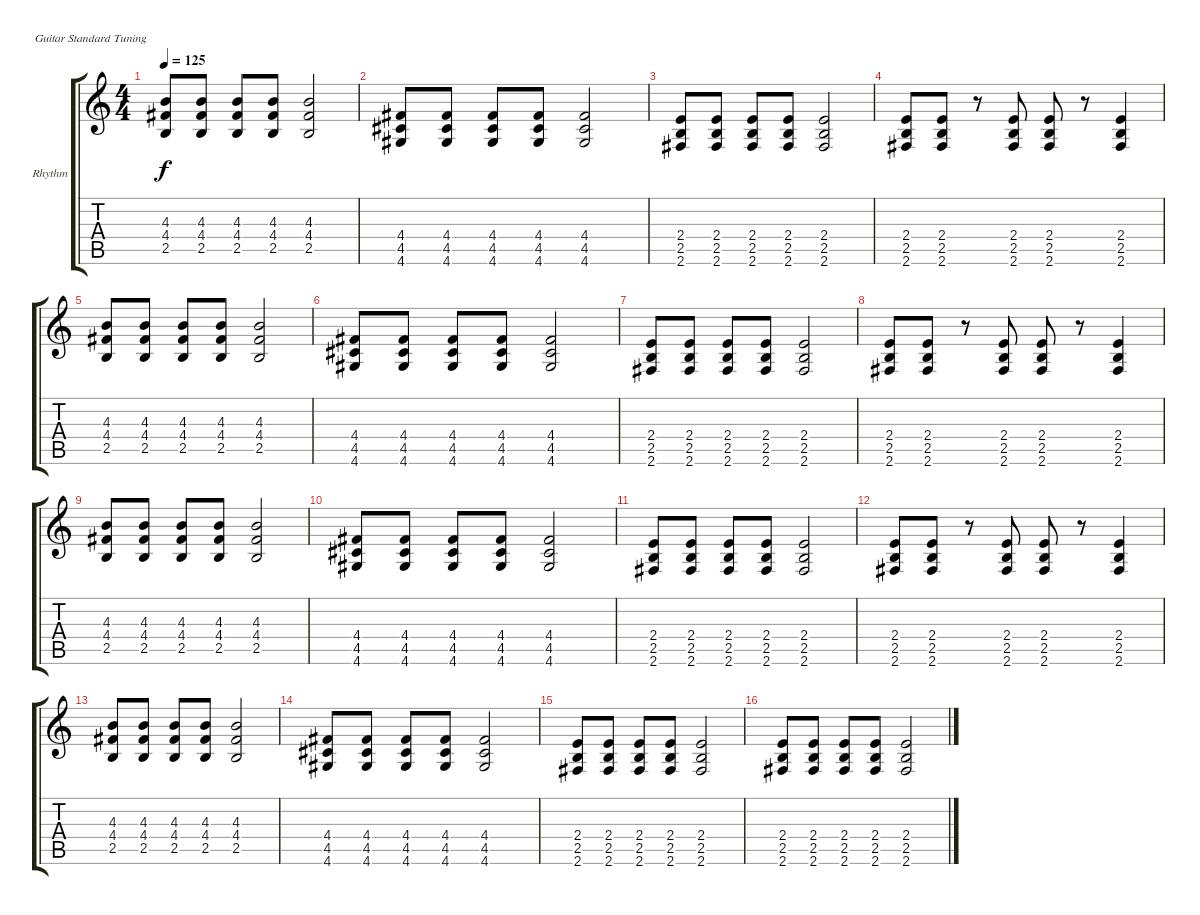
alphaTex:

\defaultSystemsLayout 4
\bracketExtendMode groupsimilarinstruments
\firstSystemTrackNameOrientation horizontal
\otherSystemsTrackNameOrientation horizontal
\track ("Rhythm Guitar" "Rhythm") {instrument electricguitarclean}
\staff {score tabs}
\tuning (E4 B3 G3 D3 A2 E2)
\ts (4 4)
\tempo 125
\clef g2
\ks c
(2.5 4.4 4.3).8{dy f} (2.5 4.4 4.3).8 (2.5 4.4 4.3).8 (2.5 4.4 4.3).8 (2.5 4.4 4.3).2 |
(4.4 4.5 4.6).8 (4.6 4.5 4.4).8 (4.4 4.5 4.6).8 (4.6 4.5 4.4).8 (4.4 4.5 4.6).2 |
(2.4 2.5 2.6).8 (2.6 2.5 2.4).8 (2.5 2.4 2.6).8 (2.6 2.5 2.4).8 (2.4 2.5 2.6).2 |
(2.6 2.5 2.4).8 (2.4 2.5 2.6).8 r.8 (2.6 2.5 2.4).8 (2.4 2.5 2.6).8 r.8 (2.6 2.5 2.4).4 |
(2.5 4.4 4.3).8 (2.5 4.4 4.3).8 (2.5 4.4 4.3).8 (2.5 4.4 4.3).8 (2.5 4.4 4.3).2 |
(4.4 4.5 4.6).8 (4.6 4.5 4.4).8 (4.4 4.5 4.6).8 (4.6 4.5 4.4).8 (4.4 4.5 4.6).2 |
(2.4 2.5 2.6).8 (2.6 2.5 2.4).8 (2.5 2.4 2.6).8 (2.6 2.5 2.4).8 (2.4 2.5 2.6).2 |
(2.6 2.5 2.4).8 (2.4 2.5 2.6).8 r.8 (2.6 2.5 2.4).8 (2.4 2.5 2.6).8 r.8 (2.6 2.5 2.4).4 |
(2.5 4.4 4.3).8 (2.5 4.4 4.3).8 (2.5 4.4 4.3).8 (2.5 4.4 4.3).8 (2.5 4.4 4.3).2 |
(4.4 4.5 4.6).8 (4.6 4.5 4.4).8 (4.4 4.5 4.6).8 (4.6 4.5 4.4).8 (4.4 4.5 4.6).2 |
(2.4 2.5 2.6).8 (2.6 2.5 2.4).8 (2.5 2.4 2.6).8 (2.6 2.5 2.4).8 (2.4 2.5 2.6).2 |
(2.6 2.5 2.4).8 (2.4 2.5 2.6).8 r.8 (2.6 2.5 2.4).8 (2.4 2.5 2.6).8 r.8 (2.6 2.5 2.4).4 |
(2.5 4.4 4.3).8 (2.5 4.4 4.3).8 (2.5 4.4 4.3).8 (2.5 4.4 4.3).8 (2.5 4.4 4.3).2 |
(4.4 4.5 4.6).8 (4.6 4.5 4.4).8 (4.4 4.5 4.6).8 (4.6 4.5 4.4).8 (4.4 4.5 4.6).2 |
(2.4 2.5 2.6).8 (2.6 2.5 2.4).8 (2.5 2.4 2.6).8 (2.6 2.5 2.4).8 (2.4 2.5 2.6).2 |
(2.4 2.5 2.6).8 (2.6 2.5 2.4).8 (2.5 2.4 2.6).8 (2.6 2.5 2.4).8 (2.4 2.5 2.6).2
